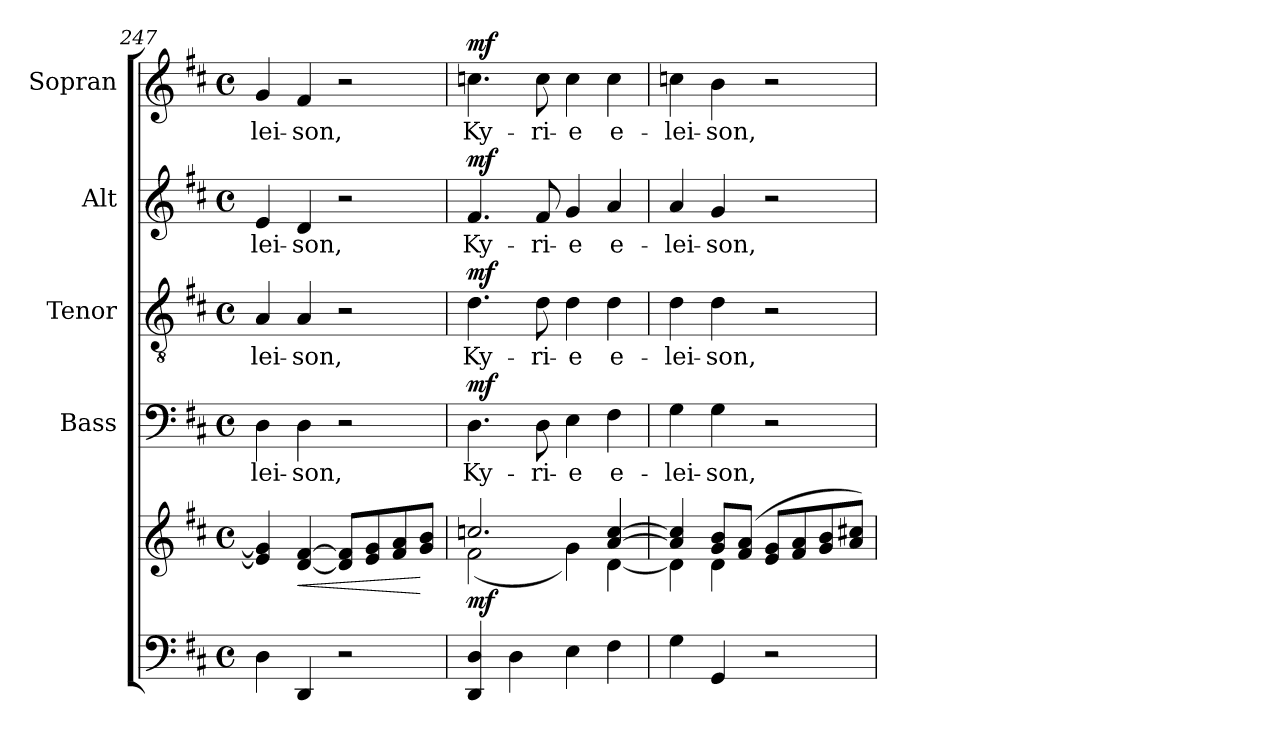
**kern	**kern	**dynam	**kern	**text	**dynam	**kern	**text	**dynam	**kern	**text	**dynam	**kern	**text	**dynam
*part5	*part5	*part5	*part4	*part4	*part4	*part3	*part3	*part3	*part2	*part2	*part2	*part1	*part1	*part1
*staff6	*staff5	*staff5/6	*staff4	*staff4	*staff4	*staff3	*staff3	*staff3	*staff2	*staff2	*staff2	*staff1	*staff1	*staff1
*	*	*	*I"Bass	*	*	*I"Tenor	*	*	*I"Alt	*	*	*I"Sopran	*	*
*	*	*	*I'B.	*	*	*I'T.	*	*	*I'A.	*	*	*I'S.	*	*
*clefF4	*clefG2	*	*clefF4	*	*	*clefGv2	*	*	*clefG2	*	*	*clefG2	*	*
*k[f#c#]	*k[f#c#]	*	*k[f#c#]	*	*	*k[f#c#]	*	*	*k[f#c#]	*	*	*k[f#c#]	*	*
*D:	*D:	*	*D:	*	*	*D:	*	*	*D:	*	*	*D:	*	*
*M4/4	*M4/4	*	*M4/4	*	*	*M4/4	*	*	*M4/4	*	*	*M4/4	*	*
*met(c)	*met(c)	*	*met(c)	*	*	*met(c)	*	*	*met(c)	*	*	*met(c)	*	*
=247	=247	=247	=247	=247	=247	=247	=247	=247	=247	=247	=247	=247	=247	=247
!	!	!	!	!LO:LY:b	!	!	!LO:LY:b	!	!	!LO:LY:b	!	!	!LO:LY:b	!
4D\	4e/] 4g/]	.	4D\	-lei-	.	4A/	-lei-	.	4e/	-lei-	.	4g/	-lei-	.
!	!	!LO:HP:b	!	!LO:LY:b	!	!	!LO:LY:b	!	!	!LO:LY:b	!	!	!LO:LY:b	!
4DD/	[4d/ [4f#/	<	4D\	-son,	.	4A/	-son,	.	4d/	-son,	.	4f#/	-son,	.
2r	8d/] 8f#/]L	.	2r	.	.	2r	.	.	2r	.	.	2r	.	.
.	8e/ 8g/	.	.	.	.	.	.	.	.	.	.	.	.	.
.	8f#/ 8a/	.	.	.	.	.	.	.	.	.	.	.	.	.
.	8g/ 8b/J	[	.	.	.	.	.	.	.	.	.	.	.	.
=248	=248	=248	=248	=248	=248	=248	=248	=248	=248	=248	=248	=248	=248	=248
*	*^	*	*	*	*	*	*	*	*	*	*	*	*	*
!	!	!	!LO:DY:b	!	!LO:LY:b	!LO:DY:a	!	!LO:LY:b	!LO:DY:a	!	!LO:LY:b	!LO:DY:a	!	!LO:LY:b	!LO:DY:a
4DD/ 4D/	2.ccn/	(<2f#\	mf	4.D\	Ky-	mf	4.d\	Ky-	mf	4.f#/	Ky-	mf	4.ccn\	Ky-	mf
4D\	.	.	.	.	.	.	.	.	.	.	.	.	.	.	.
!	!	!	!	!	!LO:LY:b	!	!	!LO:LY:b	!	!	!LO:LY:b	!	!	!LO:LY:b	!
.	.	.	.	8D\	-ri-	.	8d\	-ri-	.	8f#/	-ri-	.	8cc\	-ri-	.
!	!	!	!	!	!LO:LY:b	!	!	!LO:LY:b	!	!	!LO:LY:b	!	!	!LO:LY:b	!
4E\	.	4g\)	.	4E\	-e	.	4d\	-e	.	4g/	-e	.	4cc\	-e	.
!	!	!	!	!	!LO:LY:b	!	!	!LO:LY:b	!	!	!LO:LY:b	!	!	!LO:LY:b	!
4F#\	[>4a/ [>4cc/	[<4d\	.	4F#\	e-	.	4d\	e-	.	4a/	e-	.	4cc\	e-	.
=249	=249	=249	=249	=249	=249	=249	=249	=249	=249	=249	=249	=249	=249	=249	=249
!	!	!	!	!	!LO:LY:b	!	!	!LO:LY:b	!	!	!LO:LY:b	!	!	!LO:LY:b	!
4G\	4a/] 4cc/]	4d\]	.	4G\	-lei-	.	4d\	-lei-	.	4a/	-lei-	.	4ccn\	-lei-	.
!	!	!	!	!	!LO:LY:b	!	!	!LO:LY:b	!	!	!LO:LY:b	!	!	!LO:LY:b	!
4GG/	8g/ 8b/L	4d\	.	4G\	-son,	.	4d\	-son,	.	4g/	-son,	.	4b\	-son,	.
.	(<8f#/ 8a/J	.	.	.	.	.	.	.	.	.	.	.	.	.	.
2r	8e/ 8g/L	2ryy	.	2r	.	.	2r	.	.	2r	.	.	2r	.	.
.	8f#/ 8a/	.	.	.	.	.	.	.	.	.	.	.	.	.	.
.	8g/ 8b/	.	.	.	.	.	.	.	.	.	.	.	.	.	.
.	8a/ 8cc#X/J)	.	.	.	.	.	.	.	.	.	.	.	.	.	.
*	*v	*v	*	*	*	*	*	*	*	*	*	*	*	*	*
=	=	=	=	=	=	=	=	=	=	=	=	=	=	=
*-	*-	*-	*-	*-	*-	*-	*-	*-	*-	*-	*-	*-	*-	*-
